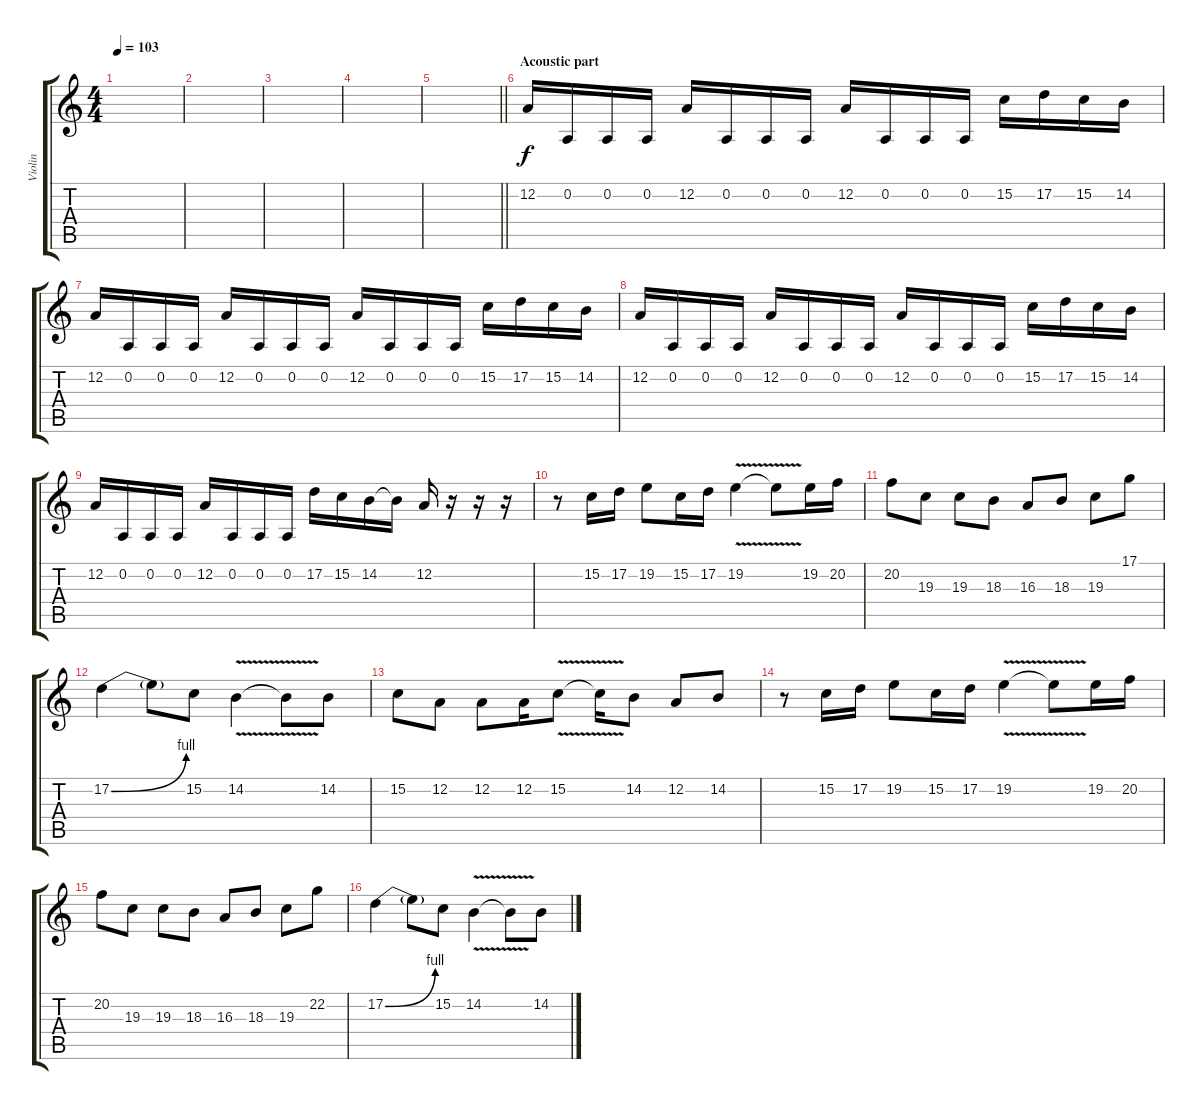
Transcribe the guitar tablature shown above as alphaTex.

\track ("Violin" "Violin") {instrument violin}
\staff {score tabs}
\tuning (D4 A3 F3 C3 G2 D2) {hide}
\ts (4 4)
\tempo 103
\clef g2
\ks aminor
|
|
|
|
\barLineRight lightlight
|
\section ("" "Acoustic part")
12.2.16 0.2.16 0.2.16 0.2.16 12.2.16 0.2.16 0.2.16 0.2.16 12.2.16 0.2.16 0.2.16 0.2.16 15.2.16 17.2.16 15.2.16 14.2.16 |
12.2.16 0.2.16 0.2.16 0.2.16 12.2.16 0.2.16 0.2.16 0.2.16 12.2.16 0.2.16 0.2.16 0.2.16 15.2.16 17.2.16 15.2.16 14.2.16 |
12.2.16 0.2.16 0.2.16 0.2.16 12.2.16 0.2.16 0.2.16 0.2.16 12.2.16 0.2.16 0.2.16 0.2.16 15.2.16 17.2.16 15.2.16 14.2.16 |
12.2.16 0.2.16 0.2.16 0.2.16 12.2.16 0.2.16 0.2.16 0.2.16 17.2.16 15.2.16 14.2.16 14.2{t}.16 12.2.16 r.16 r.16 r.16 |
r.8 15.2.16 17.2.16 19.2.8 15.2.16 17.2.16 19.2{v}.4 19.2{t}.8 19.2.16 20.2.16 |
20.2.8 19.3.8 19.3.8 18.3.8 16.3.8 18.3.8 19.3.8 17.1.8 |
17.2{be (bend 0 0 60 4)}.4 17.2{t}.8 15.2.8 14.2{v}.4 14.2{t}.8 14.2.8 |
15.2.8 12.2.8 12.2.8 12.2.16 15.2{v}.8 15.2{t}.16 14.2.8 12.2.8 14.2.8 |
r.8 15.2.16 17.2.16 19.2.8 15.2.16 17.2.16 19.2{v}.4 19.2{t}.8 19.2.16 20.2.16 |
20.2.8 19.3.8 19.3.8 18.3.8 16.3.8 18.3.8 19.3.8 22.2.8 |
17.2{be (bend 0 0 60 4)}.4 17.2{t}.8 15.2.8 14.2{v}.4 14.2{t}.8 14.2.8
